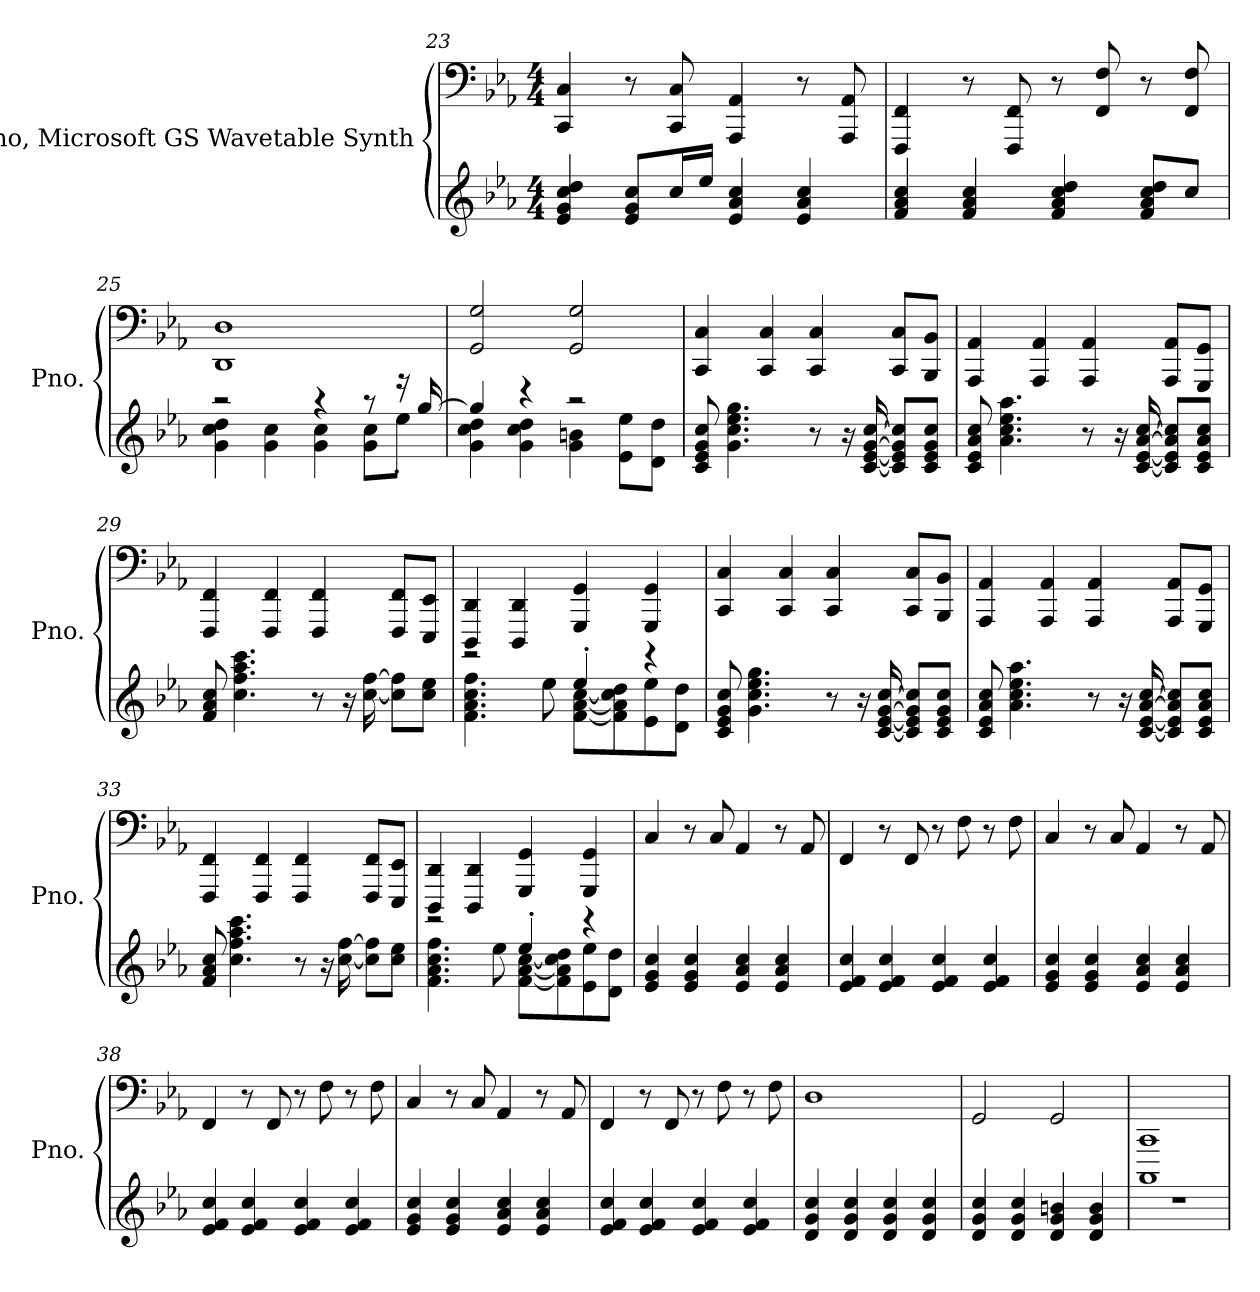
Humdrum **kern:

**kern	**kern
*part1	*part1
*staff2	*staff1
*I"Piano, Microsoft GS Wavetable Synth	*
*I'Pno.	*
*clefG2	*clefF4
*k[b-e-a-]	*k[b-e-a-]
*M4/4	*M4/4
=23	=23
4e-/ 4g/ 4cc/ 4dd/	4CC/ 4C/
8e-/ 8g/ 8cc/L	8r
16cc/L	8CC/ 8C/
16ee-/JJ	.
4e-/ 4a-/ 4cc/	4AAA-/ 4AA-/
4e-/ 4a-/ 4cc/	8r
.	8AAA-/ 8AA-/
=24	=24
4f/ 4a-/ 4cc/	4FFF/ 4FF/
4f/ 4a-/ 4cc/	8r
.	8FFF/ 8FF/
4f/ 4a-/ 4cc/ 4dd/	8r
.	8FF/ 8F/
8f/ 8a-/ 8cc/ 8dd/L	8r
8cc/J	8FF/ 8F/
!!LO:LB:g=z
=25	=25
*^	*
2r	4g\ 4cc\ 4dd\	1DD 1D
.	4g\ 4cc\	.
4r	4g\ 4cc\	.
8r	8g\ 8cc\L	.
16r	8ee-'\J	.
[16gg/	.	.
=26	=26	=26
4gg/]	4g\ 4cc\ 4dd\	2GG/ 2G/
4r	4g\ 4cc\ 4dd\	.
2r	4g\ 4bn\	2GG/ 2G/
.	8e-\ 8ee-\L	.
.	8d\ 8dd\J	.
*v	*v	*
=27	=27
8c/ 8e-/ 8g/ 8cc/	4CC/ 4C/
4.g\ 4.cc\ 4.ee-\ 4.gg\	.
.	4CC/ 4C/
8r	4CC/ 4C/
16r	.
[16c/ [16e-/ [16g/ [16cc/	.
8c/] 8e-/] 8g/] 8cc/]L	8CC/ 8C/L
8c/ 8e-/ 8g/ 8cc/J	8BBB-/ 8BB-/J
=28	=28
8c/ 8e-/ 8a-/ 8cc/	4AAA-/ 4AA-/
4.a-\ 4.cc\ 4.ee-\ 4.aa-\	.
.	4AAA-/ 4AA-/
8r	4AAA-/ 4AA-/
16r	.
[16c/ [16e-/ [16a-/ [16cc/	.
8c/] 8e-/] 8a-/] 8cc/]L	8AAA-/ 8AA-/L
8c/ 8e-/ 8a-/ 8cc/J	8GGG/ 8GG/J
!!LO:PB:g=z
=29	=29
8f/ 8a-/ 8cc/	4FFF/ 4FF/
4.cc\ 4.ff\ 4.aa-\ 4.ccc\	.
.	4FFF/ 4FF/
8r	4FFF/ 4FF/
16r	.
[16cc\ [16ff\	.
8cc\] 8ff\]L	8FFF/ 8FF/L
8cc\ 8ee-\J	8EEE-/ 8EE-/J
=30	=30
*^	*
2r	4.f\ 4.a-\ 4.cc\ 4.ff\	4DDD/ 4DD/
.	.	4DDD/ 4DD/
.	8ee-\	.
4ee-'/	[8f\ [8a-\ [8cc\L	4GGG/ 4GG/
.	8f\] 8a-\] 8cc\] 8dd\	.
4r	8e-\ 8ee-\	4GGG/ 4GG/
.	8d\ 8dd\J	.
*v	*v	*
=31	=31
8c/ 8e-/ 8g/ 8cc/	4CC/ 4C/
4.g\ 4.cc\ 4.ee-\ 4.gg\	.
.	4CC/ 4C/
8r	4CC/ 4C/
16r	.
[16c/ [16e-/ [16g/ [16cc/	.
8c/] 8e-/] 8g/] 8cc/]L	8CC/ 8C/L
8c/ 8e-/ 8g/ 8cc/J	8BBB-/ 8BB-/J
=32	=32
8c/ 8e-/ 8a-/ 8cc/	4AAA-/ 4AA-/
4.a-\ 4.cc\ 4.ee-\ 4.aa-\	.
.	4AAA-/ 4AA-/
8r	4AAA-/ 4AA-/
16r	.
[16c/ [16e-/ [16a-/ [16cc/	.
8c/] 8e-/] 8a-/] 8cc/]L	8AAA-/ 8AA-/L
8c/ 8e-/ 8a-/ 8cc/J	8GGG/ 8GG/J
!!LO:LB:g=z
=33	=33
8f/ 8a-/ 8cc/	4FFF/ 4FF/
4.cc\ 4.ff\ 4.aa-\ 4.ccc\	.
.	4FFF/ 4FF/
8r	4FFF/ 4FF/
16r	.
[16cc\ [16ff\	.
8cc\] 8ff\]L	8FFF/ 8FF/L
8cc\ 8ee-\J	8EEE-/ 8EE-/J
=34	=34
*^	*
2r	4.f\ 4.a-\ 4.cc\ 4.ff\	4DDD/ 4DD/
.	.	4DDD/ 4DD/
.	8ee-\	.
4ee-'/	[8f\ [8a-\ [8cc\L	4GGG/ 4GG/
.	8f\] 8a-\] 8cc\] 8dd\	.
4r	8e-\ 8ee-\	4GGG/ 4GG/
.	8d\ 8dd\J	.
*v	*v	*
=35	=35
4e-/ 4g/ 4cc/	4C/
4e-/ 4g/ 4cc/	8r
.	8C/
4e-/ 4a-/ 4cc/	4AA-/
4e-/ 4a-/ 4cc/	8r
.	8AA-/
=36	=36
4e-/ 4f/ 4cc/	4FF/
4e-/ 4f/ 4cc/	8r
.	8FF/
4e-/ 4f/ 4cc/	8r
.	8F\
4e-/ 4f/ 4cc/	8r
.	8F\
=37	=37
4e-/ 4g/ 4cc/	4C/
4e-/ 4g/ 4cc/	8r
.	8C/
4e-/ 4a-/ 4cc/	4AA-/
4e-/ 4a-/ 4cc/	8r
.	8AA-/
!!LO:LB:g=z
=38	=38
4e-/ 4f/ 4cc/	4FF/
4e-/ 4f/ 4cc/	8r
.	8FF/
4e-/ 4f/ 4cc/	8r
.	8F\
4e-/ 4f/ 4cc/	8r
.	8F\
=39	=39
4e-/ 4g/ 4cc/	4C/
4e-/ 4g/ 4cc/	8r
.	8C/
4e-/ 4a-/ 4cc/	4AA-/
4e-/ 4a-/ 4cc/	8r
.	8AA-/
=40	=40
4e-/ 4f/ 4cc/	4FF/
4e-/ 4f/ 4cc/	8r
.	8FF/
4e-/ 4f/ 4cc/	8r
.	8F\
4e-/ 4f/ 4cc/	8r
.	8F\
=41	=41
4d/ 4g/ 4cc/	1D
4d/ 4g/ 4cc/	.
4d/ 4g/ 4cc/	.
4d/ 4g/ 4cc/	.
=42	=42
4d/ 4g/ 4cc/	2GG/
4d/ 4g/ 4cc/	.
4d/ 4g/ 4bn/	2GG/
4d/ 4g/ 4b/	.
=43	=43
1r	1CCC 1CC
=	=
*-	*-
